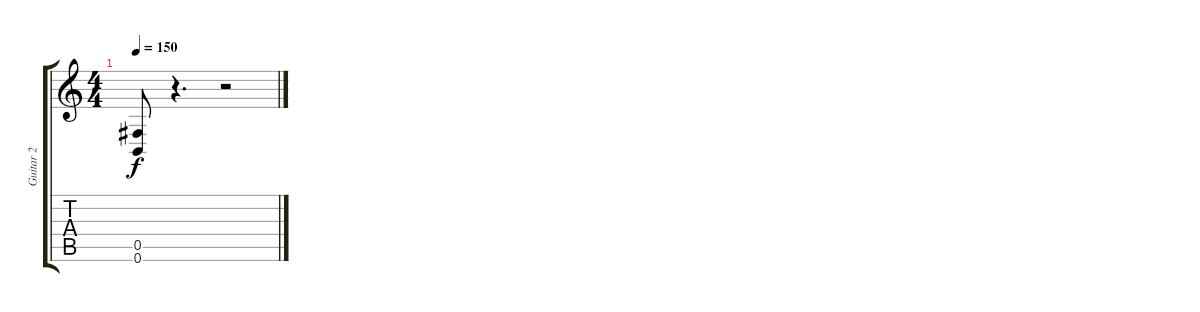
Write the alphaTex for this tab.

\track ("Guitar 2" "Guitar 2") {instrument distortionguitar}
\staff {score tabs}
\tuning (Db4 Ab3 E3 B2 Gb2 B1) {hide}
\ts (4 4)
\tempo 150
\clef g2
\ks c
(0.5 0.6).8{dy f} r.4{d} r.2
